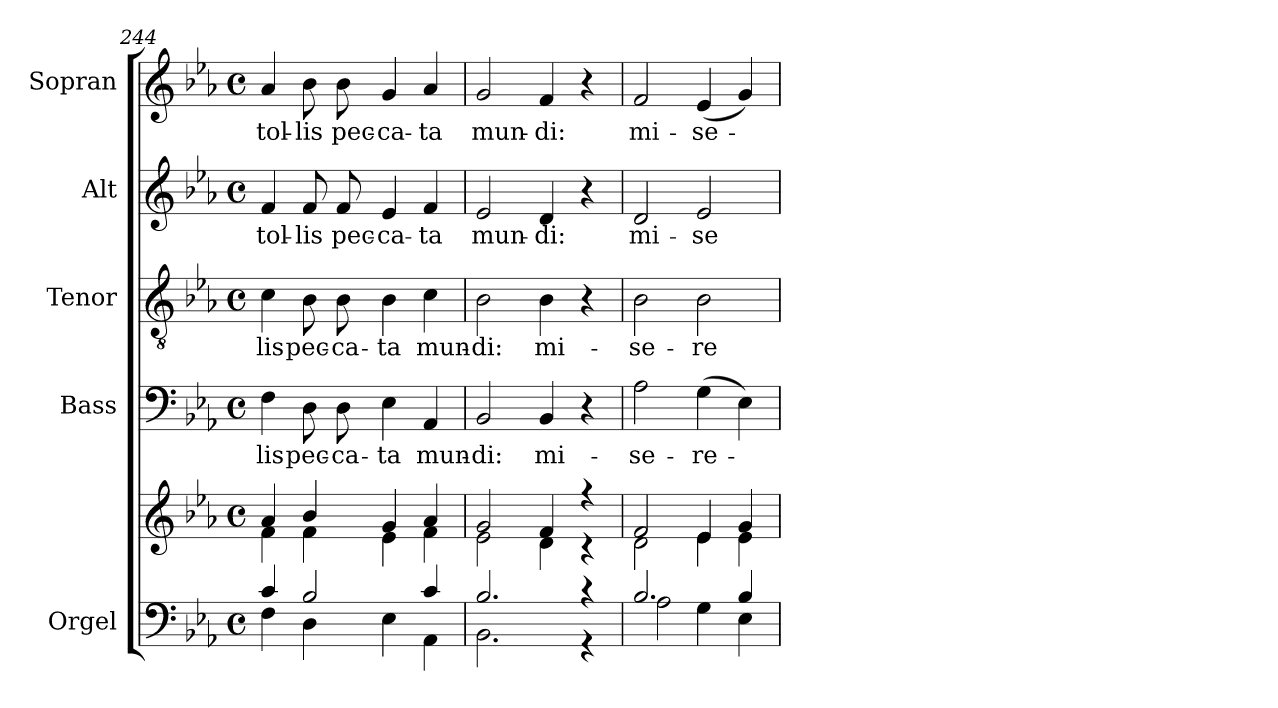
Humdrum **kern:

**kern	**kern	**kern	**text	**kern	**text	**kern	**text	**kern	**text
*part5	*part5	*part4	*part4	*part3	*part3	*part2	*part2	*part1	*part1
*staff6	*staff5	*staff4	*staff4	*staff3	*staff3	*staff2	*staff2	*staff1	*staff1
*I"Orgel	*	*I"Bass	*	*I"Tenor	*	*I"Alt	*	*I"Sopran	*
*I'Org.	*	*I'B.	*	*I'T.	*	*I'A.	*	*I'S.	*
*clefF4	*clefG2	*clefF4	*	*clefGv2	*	*clefG2	*	*clefG2	*
*k[b-e-a-]	*k[b-e-a-]	*k[b-e-a-]	*	*k[b-e-a-]	*	*k[b-e-a-]	*	*k[b-e-a-]	*
*E-:	*E-:	*E-:	*	*E-:	*	*E-:	*	*E-:	*
*M4/4	*M4/4	*M4/4	*	*M4/4	*	*M4/4	*	*M4/4	*
*met(c)	*met(c)	*met(c)	*	*met(c)	*	*met(c)	*	*met(c)	*
=244	=244	=244	=244	=244	=244	=244	=244	=244	=244
*^	*^	*	*	*	*	*	*	*	*
!	!	!	!	!	!LO:LY:b	!	!LO:LY:b	!	!LO:LY:b	!	!LO:LY:b
4c/	4F\	4a-/	4f\	4F\	-lis	4c\	-lis	4f/	tol-	4a-/	tol-
!	!	!	!	!	!LO:LY:b	!	!LO:LY:b	!	!LO:LY:b	!	!LO:LY:b
2B-/	4D\	4b-/	4f\	8D\	pec-	8B-\	pec-	8f/	-lis	8b-\	-lis
!	!	!	!	!	!LO:LY:b	!	!LO:LY:b	!	!LO:LY:b	!	!LO:LY:b
.	.	.	.	8D\	-ca-	8B-\	-ca-	8f/	pec-	8b-\	pec-
!	!	!	!	!	!LO:LY:b	!	!LO:LY:b	!	!LO:LY:b	!	!LO:LY:b
.	4E-\	4g/	4e-\	4E-\	-ta	4B-\	-ta	4e-/	-ca-	4g/	-ca-
!	!	!	!	!	!LO:LY:b	!	!LO:LY:b	!	!LO:LY:b	!	!LO:LY:b
4c/	4AA-\	4a-/	4f\	4AA-/	mun-	4c\	mun-	4f/	-ta	4a-/	-ta
!!LO:PB:g=z
=245	=245	=245	=245	=245	=245	=245	=245	=245	=245	=245	=245
!	!	!	!	!	!LO:LY:b	!	!LO:LY:b	!	!LO:LY:b	!	!LO:LY:b
2.B-/	2.BB-\	2g/	2e-\	2BB-/	-di:	2B-\	-di:	2e-/	mun-	2g/	mun-
!	!	!	!	!	!LO:LY:b	!	!LO:LY:b	!	!LO:LY:b	!	!LO:LY:b
.	.	4f/	4d\	4BB-/	mi-	4B-\	mi-	4d/	-di:	4f/	-di:
4r	4r	4r	4r	4r	.	4r	.	4r	.	4r	.
=246	=246	=246	=246	=246	=246	=246	=246	=246	=246	=246	=246
!	!	!	!	!	!LO:LY:b	!	!LO:LY:b	!	!LO:LY:b	!	!LO:LY:b
2.B-/	2A-\	2f/	2d\	2A-\	-se-	2B-\	-se-	2d/	mi-	2f/	mi-
!	!	!	!	!	!LO:LY:b	!	!LO:LY:b	!	!LO:LY:b	!	!LO:LY:b
.	4G\	4e-/	4e-\	(>4G\	-re-	2B-\	-re-	2e-/	-se-	(<4e-/	-se-
4B-/	4E-\	4g/	4e-\	4E-\)	.	.	.	.	.	4g/)	.
*v	*v	*	*	*	*	*	*	*	*	*	*
*	*v	*v	*	*	*	*	*	*	*	*
=	=	=	=	=	=	=	=	=	=
*-	*-	*-	*-	*-	*-	*-	*-	*-	*-
